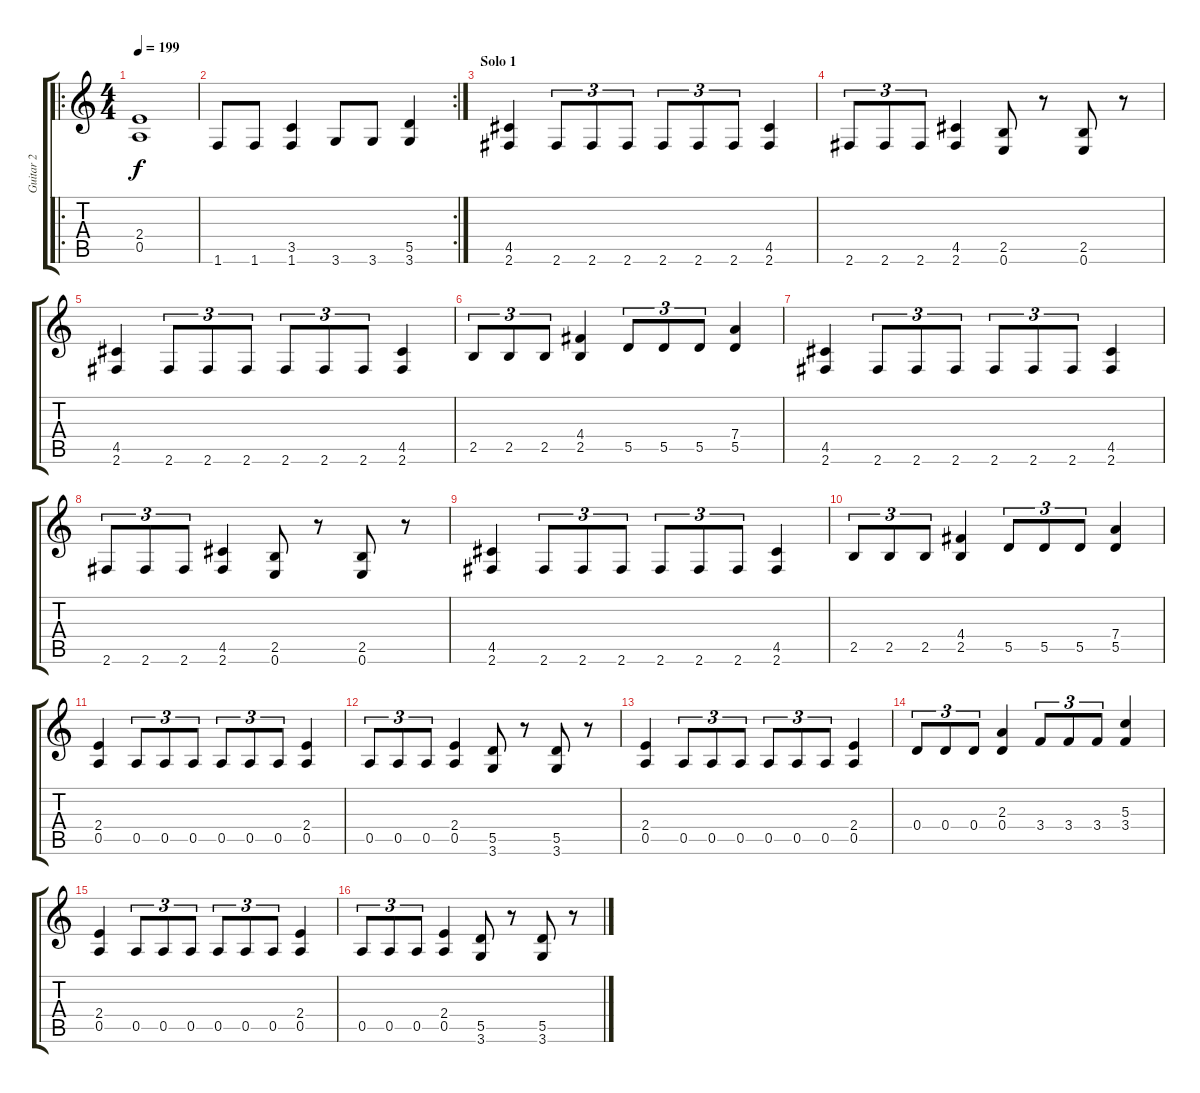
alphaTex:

\track ("Guitar 2" "Guitar 2") {instrument distortionguitar}
\staff {score tabs}
\tuning (E4 B3 G3 D3 A2 E2) {hide}
\ro
\ts (4 4)
\tempo 199
\clef g2
\ks c
(2.4 0.5).1{dy f instrument distortionguitar} |
\rc 2
1.6.8 1.6.8 (3.5 1.6).4 3.6.8 3.6.8 (5.5 3.6).4 |
\section ("" "Solo 1")
(4.5 2.6).4 2.6.8{tu (3 2)} 2.6.8{tu (3 2)} 2.6.8{tu (3 2)} 2.6.8{tu (3 2)} 2.6.8{tu (3 2)} 2.6.8{tu (3 2)} (4.5 2.6).4 |
2.6.8{tu (3 2)} 2.6.8{tu (3 2)} 2.6.8{tu (3 2)} (4.5 2.6).4 (2.5 0.6).8 r.8 (2.5 0.6).8 r.8 |
(4.5 2.6).4 2.6.8{tu (3 2)} 2.6.8{tu (3 2)} 2.6.8{tu (3 2)} 2.6.8{tu (3 2)} 2.6.8{tu (3 2)} 2.6.8{tu (3 2)} (4.5 2.6).4 |
2.5.8{tu (3 2)} 2.5.8{tu (3 2)} 2.5.8{tu (3 2)} (4.4 2.5).4 5.5.8{tu (3 2)} 5.5.8{tu (3 2)} 5.5.8{tu (3 2)} (7.4 5.5).4 |
(4.5 2.6).4 2.6.8{tu (3 2)} 2.6.8{tu (3 2)} 2.6.8{tu (3 2)} 2.6.8{tu (3 2)} 2.6.8{tu (3 2)} 2.6.8{tu (3 2)} (4.5 2.6).4 |
2.6.8{tu (3 2)} 2.6.8{tu (3 2)} 2.6.8{tu (3 2)} (4.5 2.6).4 (2.5 0.6).8 r.8 (2.5 0.6).8 r.8 |
(4.5 2.6).4 2.6.8{tu (3 2)} 2.6.8{tu (3 2)} 2.6.8{tu (3 2)} 2.6.8{tu (3 2)} 2.6.8{tu (3 2)} 2.6.8{tu (3 2)} (4.5 2.6).4 |
2.5.8{tu (3 2)} 2.5.8{tu (3 2)} 2.5.8{tu (3 2)} (4.4 2.5).4 5.5.8{tu (3 2)} 5.5.8{tu (3 2)} 5.5.8{tu (3 2)} (7.4 5.5).4 |
(2.4 0.5).4 0.5.8{tu (3 2)} 0.5.8{tu (3 2)} 0.5.8{tu (3 2)} 0.5.8{tu (3 2)} 0.5.8{tu (3 2)} 0.5.8{tu (3 2)} (2.4 0.5).4 |
0.5.8{tu (3 2)} 0.5.8{tu (3 2)} 0.5.8{tu (3 2)} (2.4 0.5).4 (5.5 3.6).8 r.8 (5.5 3.6).8 r.8 |
(2.4 0.5).4 0.5.8{tu (3 2)} 0.5.8{tu (3 2)} 0.5.8{tu (3 2)} 0.5.8{tu (3 2)} 0.5.8{tu (3 2)} 0.5.8{tu (3 2)} (2.4 0.5).4 |
0.4.8{tu (3 2)} 0.4.8{tu (3 2)} 0.4.8{tu (3 2)} (2.3 0.4).4 3.4.8{tu (3 2)} 3.4.8{tu (3 2)} 3.4.8{tu (3 2)} (5.3 3.4).4 |
(2.4 0.5).4 0.5.8{tu (3 2)} 0.5.8{tu (3 2)} 0.5.8{tu (3 2)} 0.5.8{tu (3 2)} 0.5.8{tu (3 2)} 0.5.8{tu (3 2)} (2.4 0.5).4 |
0.5.8{tu (3 2)} 0.5.8{tu (3 2)} 0.5.8{tu (3 2)} (2.4 0.5).4 (5.5 3.6).8 r.8 (5.5 3.6).8 r.8
